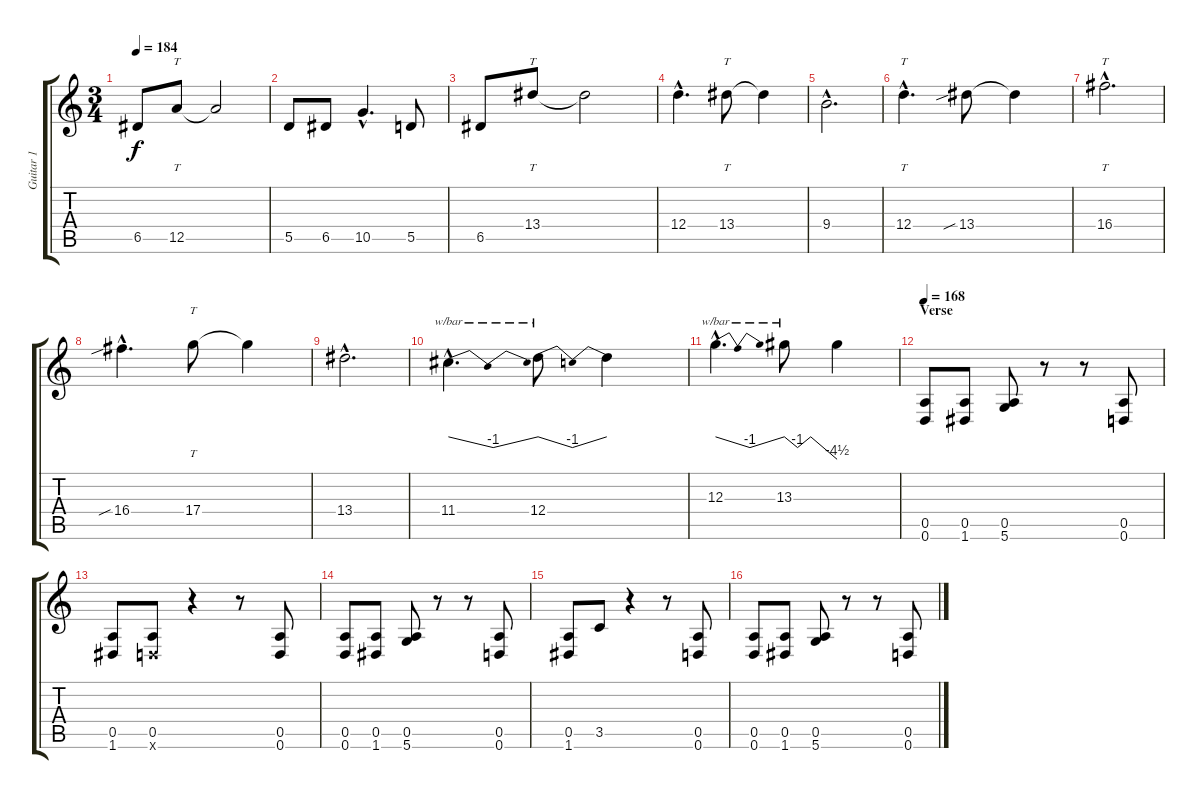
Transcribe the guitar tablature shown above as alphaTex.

\track ("Guitar 1" "Guitar 1") {instrument electricguitarjazz}
\staff {score tabs}
\tuning (E4 B3 G3 D3 A2 D2) {hide}
\ts (3 4)
\tempo 184
\clef g2
\ks c
6.5.8{dy f} 12.5.8{tt} 12.5{t}.2 |
5.5.8 6.5.8 10.5{hac}.4{d} 5.5.8 |
6.5.8 13.4.8{tt} 13.4{t}.2 |
12.4{hac}.4{d} 13.4.8{tt} 13.4{t}.4 |
9.4{hac}.2{d} |
12.4{hac}.4{tt d} 13.4{sib}.8 13.4{t}.4 |
16.4{hac}.2{tt d} |
16.4{sib hac}.4{d} 17.4.8{tt} 17.4{t}.4 |
13.4{hac}.2{d} |
11.4{hac}.4{d tbe (dip default 0 0 30 -4 60 0)} 12.4.8{tbe (dip default 0 0 30 -4 60 0)} 12.4{t}.4 |
12.3{hac}.4{d tbe (dip default 0 0 30 -4 60 0)} 13.3.8{tbe (custom default 0 0 15 -4 30 0 60 -18)} 13.3{t}.4 |
\section ("" "Verse")
\tempo 168
(0.5 0.6).8 (0.5 1.6).8 (0.5 5.6).8 r.8 r.8 (0.5 0.6).8 |
(0.5 1.6).8 (0.5 0.6{x}).8 r.4 r.8 (0.5 0.6).8 |
(0.5 0.6).8 (0.5 1.6).8 (0.5 5.6).8 r.8 r.8 (0.5 0.6).8 |
(0.5 1.6).8 3.5.8 r.4 r.8 (0.5 0.6).8 |
(0.5 0.6).8 (0.5 1.6).8 (0.5 5.6).8 r.8 r.8 (0.5 0.6).8
